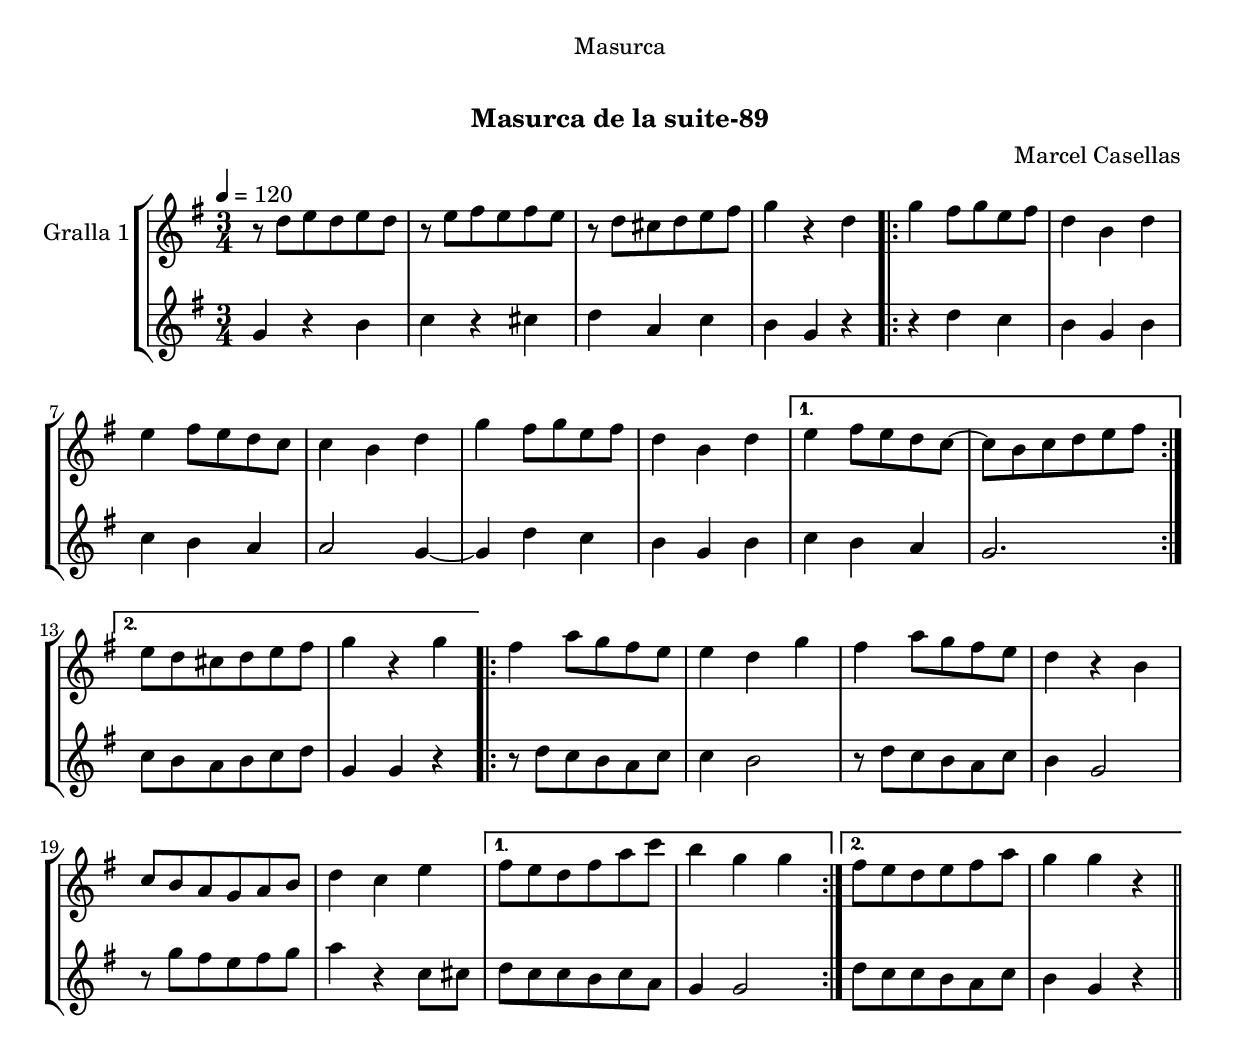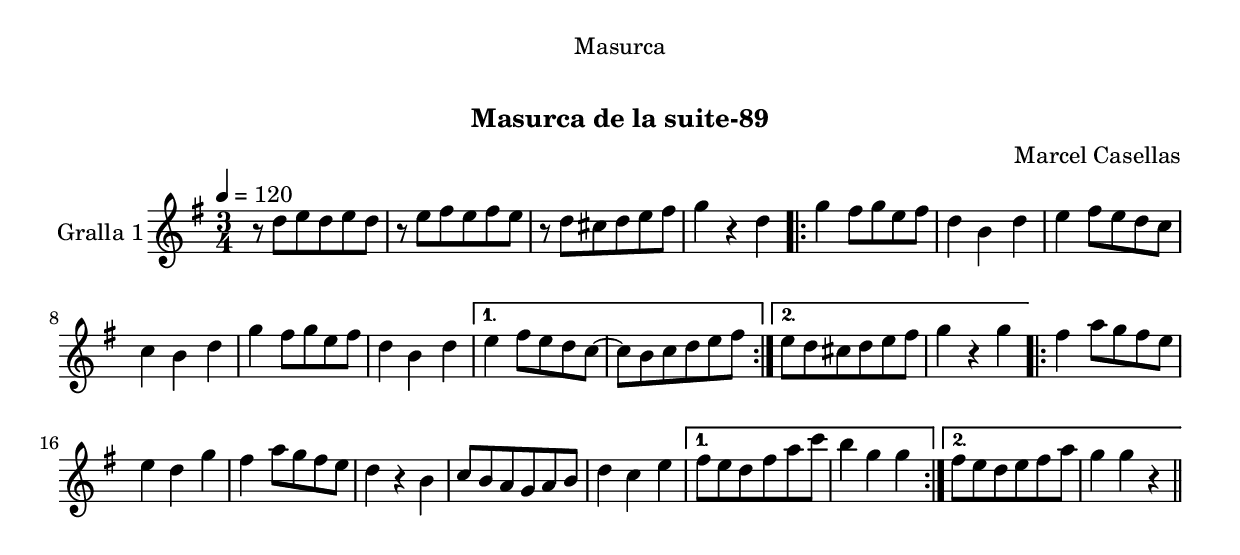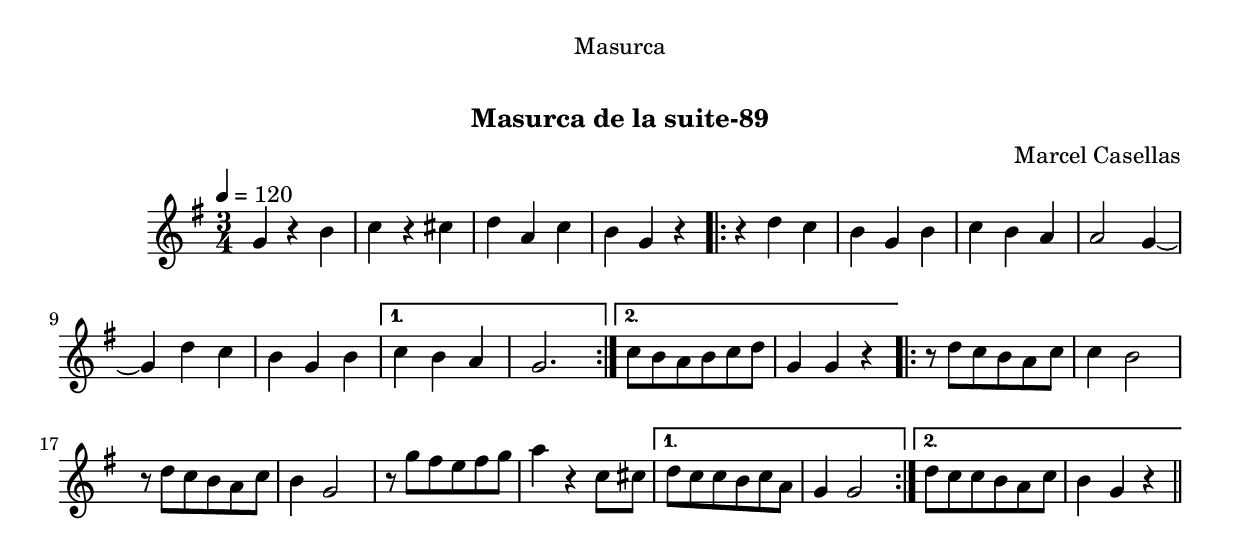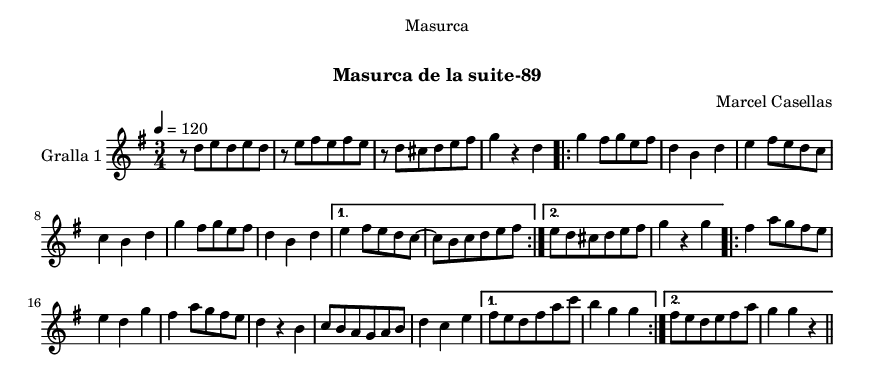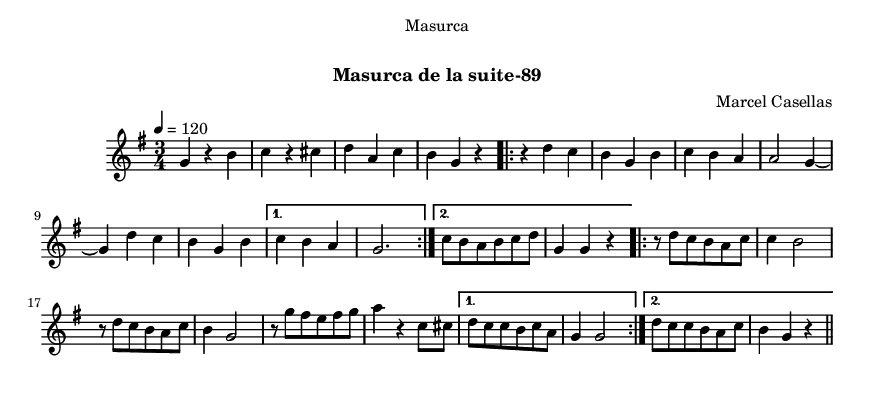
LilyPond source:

\version "2.16.0"

\header {
  dedication="Masurca"
  title="  "
  subtitle="Masurca de la suite-89"
  subsubtitle=""
  poet=""
  meter=""
  piece=""
  composer="Marcel Casellas"
  arranger=""
  opus=""
  instrument=""
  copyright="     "
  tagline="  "
}

liniaroAa =
\relative d''
{
  \tempo 4=120
  \clef treble
  \key g \major
  \time 3/4
  r8 d e d e d  |
  r8 e fis e fis e  |
  r8 d cis d e fis  |
  g4 r d  |
  %05
  \repeat volta 2 { g4 fis8 g e fis  |
  d4 b d  |
  e4 fis8 e d c  |
  c4 b d  |
  g4 fis8 g e fis  |
  %10
  d4 b d }
  \alternative { { e4 fis8 e d c ~  |
  c8 b c d e fis }
  { e8 d cis d e fis  |
  g4 r g } }
  %15
  \repeat volta 2 { fis4 a8 g fis e  |
  e4 d g  |
  fis4 a8 g fis e  |
  d4 r b  |
  c8 b a g a b  |
  %20
  d4 c e }
  \alternative { { fis8 e d fis a c  |
  b4 g g }
  { fis8 e d e fis a  |
  g4 g r } } \bar "||"
}

liniaroAb =
\relative g'
{
  \tempo 4=120
  \clef treble
  \key g \major
  \time 3/4
  g4 r b  |
  c4 r cis  |
  d4 a c  |
  b4 g r  |
  %05
  \repeat volta 2 { r4 d' c  |
  b4 g b  |
  c4 b a  |
  a2 g4 ~  |
  g4 d' c  |
  %10
  b4 g b }
  \alternative { { c4 b a  |
  g2. }
  { c8 b a b c d  |
  g,4 g r } }
  %15
  \repeat volta 2 { r8 d' c b a c  |
  c4 b2  |
  r8 d c b a c  |
  b4 g2  |
  r8 g' fis e fis g  |
  %20
  a4 r c,8 cis }
  \alternative { { d8 c c b c a  |
  g4 g2 }
  { d'8 c c b a c  |
  b4 g r } } \bar "||"
}

\book {

\paper {
  print-page-number = false
}

\bookpart {
  \score {
    \new StaffGroup {
      \override Score.RehearsalMark #'self-alignment-X = #LEFT
      <<
        \new Staff \with {instrumentName = #"Gralla 1" } \liniaroAa
        \new Staff \with {instrumentName = #"" } \liniaroAb
      >>
    }
    \layout {}
  }\score { \unfoldRepeats
    \new StaffGroup {
      \override Score.RehearsalMark #'self-alignment-X = #LEFT
      <<
        \new Staff \with {instrumentName = #"Gralla 1" } \liniaroAa
        \new Staff \with {instrumentName = #"" } \liniaroAb
      >>
    }
    \midi {}
  }
}

\bookpart {
  \header {}
  \score {
    \new StaffGroup {
      \override Score.RehearsalMark #'self-alignment-X = #LEFT
      <<
        \new Staff \with {instrumentName = #"Gralla 1" } \liniaroAa
      >>
    }
    \layout {}
  }\score { \unfoldRepeats
    \new StaffGroup {
      \override Score.RehearsalMark #'self-alignment-X = #LEFT
      <<
        \new Staff \with {instrumentName = #"Gralla 1" } \liniaroAa
      >>
    }
    \midi {}
  }
}

\bookpart {
  \header {}
  \score {
    \new StaffGroup {
      \override Score.RehearsalMark #'self-alignment-X = #LEFT
      <<
        \new Staff \with {instrumentName = #"" } \liniaroAb
      >>
    }
    \layout {}
  }\score { \unfoldRepeats
    \new StaffGroup {
      \override Score.RehearsalMark #'self-alignment-X = #LEFT
      <<
        \new Staff \with {instrumentName = #"" } \liniaroAb
      >>
    }
    \midi {}
  }
}

}

\book {

\paper {
  print-page-number = false
  #(set-paper-size "a6landscape")
  #(layout-set-staff-size 14)
}

\bookpart {
  \header {}
  \score {
    \new StaffGroup {
      \override Score.RehearsalMark #'self-alignment-X = #LEFT
      <<
        \new Staff \with {instrumentName = #"Gralla 1" } \liniaroAa
      >>
    }
    \layout {}
  }
}

\bookpart {
  \header {}
  \score {
    \new StaffGroup {
      \override Score.RehearsalMark #'self-alignment-X = #LEFT
      <<
        \new Staff \with {instrumentName = #"" } \liniaroAb
      >>
    }
    \layout {}
  }
}

}

